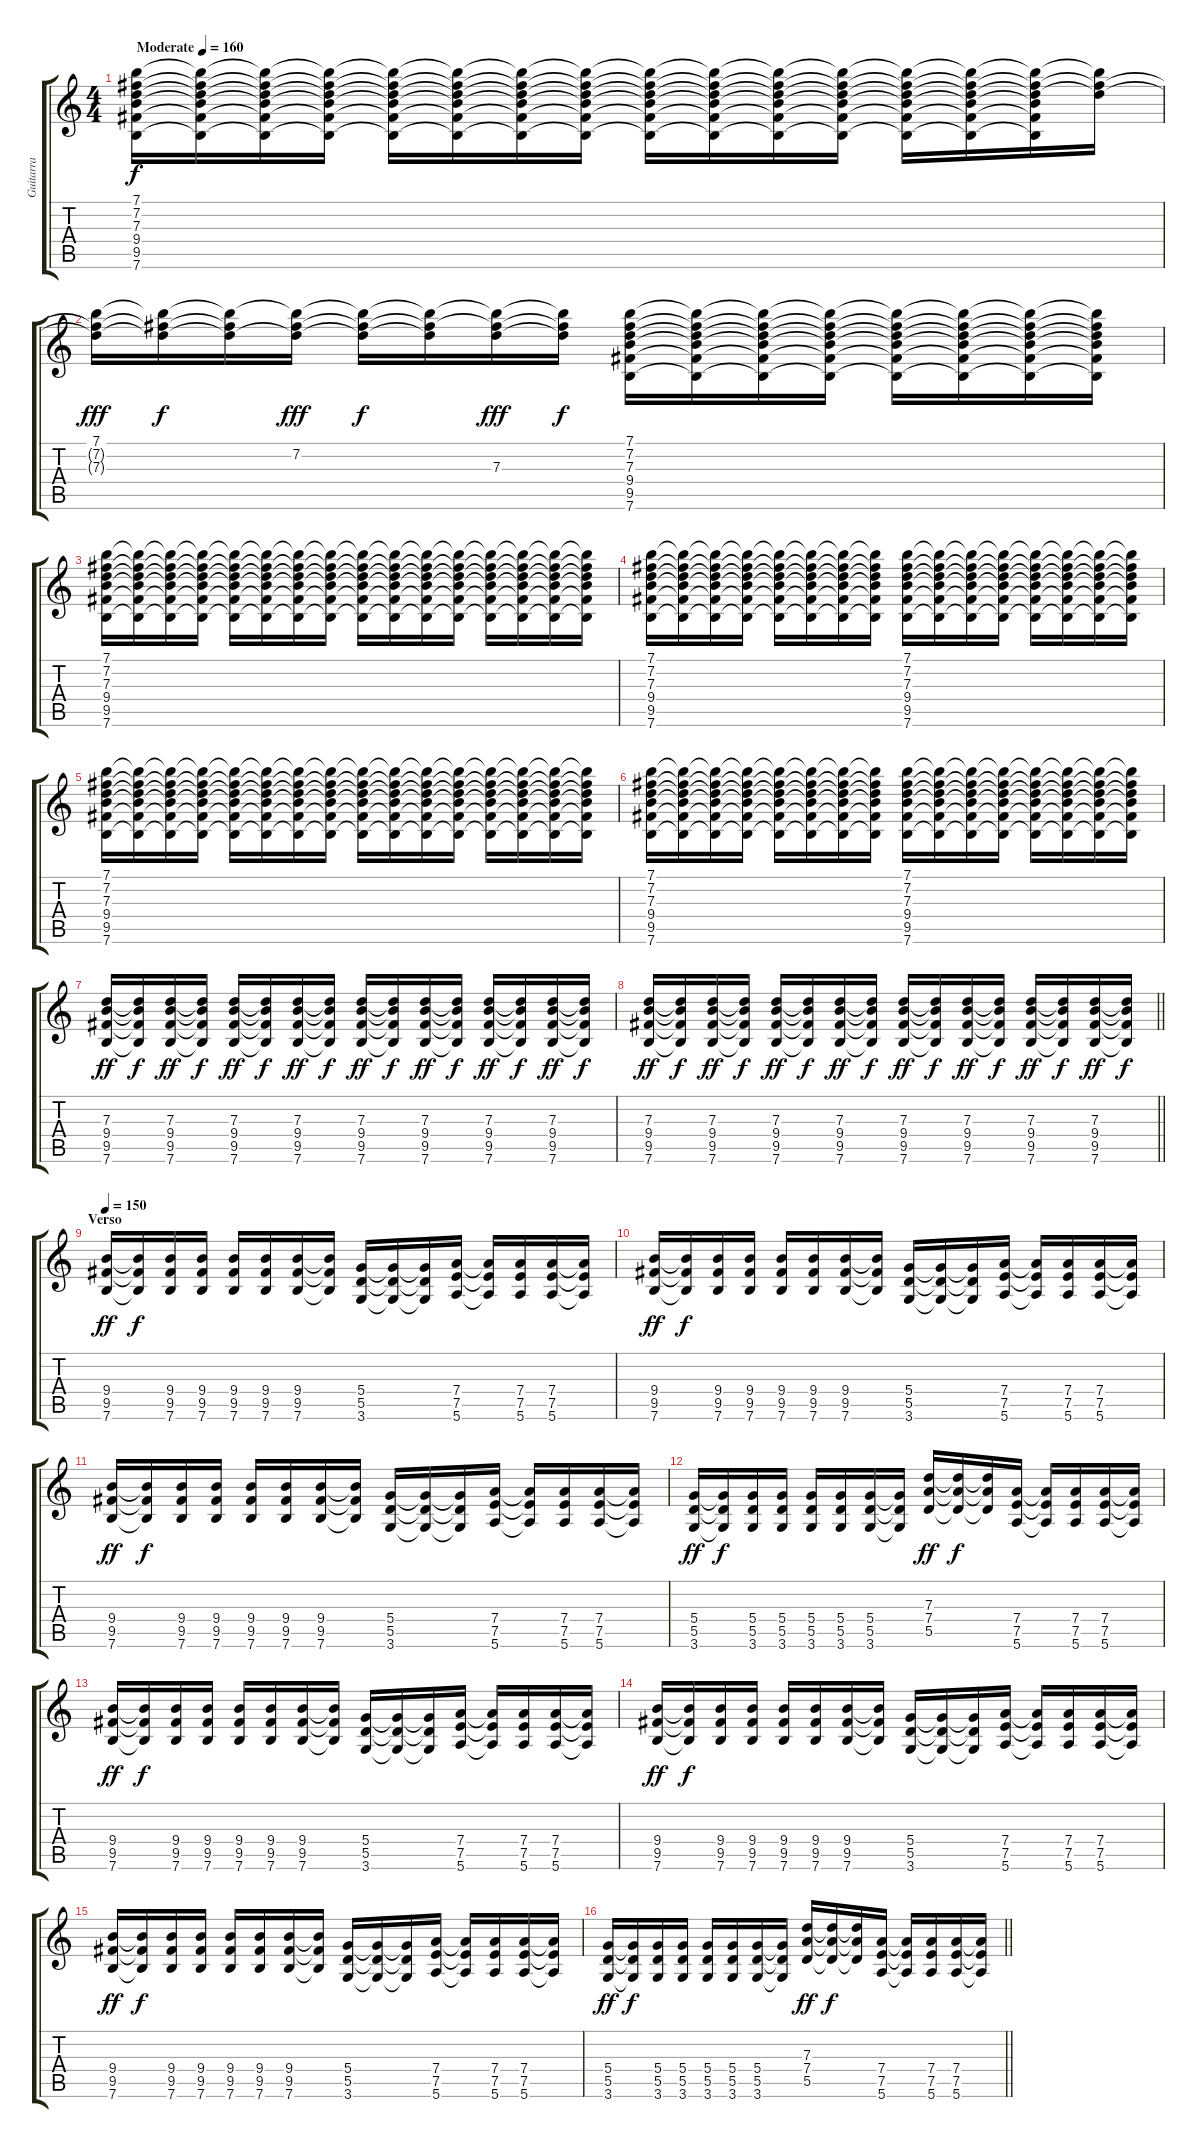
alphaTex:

\track ("Guitarra" "Guitarra") {instrument distortionguitar}
\staff {score tabs}
\tuning (E4 B3 G3 D3 A2 E2) {hide}
\ts (4 4)
\tempo (160 "Moderate")
\clef g2
\ks c
(7.1 7.2 7.3 9.4 9.5 7.6).16{dy f instrument distortionguitar} (7.1{t} 7.2{t} 7.3{t} 9.4{t} 9.5{t} 7.6{t}).16 (7.1{t} 7.2{t} 7.3{t} 9.4{t} 9.5{t} 7.6{t}).16 (7.1{t} 7.2{t} 7.3{t} 9.4{t} 9.5{t} 7.6{t}).16 (7.1{t} 7.2{t} 7.3{t} 9.4{t} 9.5{t} 7.6{t}).16 (7.1{t} 7.2{t} 7.3{t} 9.4{t} 9.5{t} 7.6{t}).16 (7.1{t} 7.2{t} 7.3{t} 9.4{t} 9.5{t} 7.6{t}).16 (7.1{t} 7.2{t} 7.3{t} 9.4{t} 9.5{t} 7.6{t}).16 (7.1{t} 7.2{t} 7.3{t} 9.4{t} 9.5{t} 7.6{t}).16 (7.1{t} 7.2{t} 7.3{t} 9.4{t} 9.5{t} 7.6{t}).16 (7.1{t} 7.2{t} 7.3{t} 9.4{t} 9.5{t} 7.6{t}).16 (7.1{t} 7.2{t} 7.3{t} 9.4{t} 9.5{t} 7.6{t}).16 (7.1{t} 7.2{t} 7.3{t} 9.4{t} 9.5{t} 7.6{t}).16 (7.1{t} 7.2{t} 7.3{t} 9.4{t} 9.5{t} 7.6{t}).16 (7.1{t} 7.2{t} 7.3{t} 9.4{t} 9.5{t} 7.6{t}).16 (7.1{t} 7.2{t} 7.3{t}).16 |
(7.1 7.2{t} 7.3{t}).16{dy fff} (7.1{t} 7.2{t} 7.3{t}).16{dy f} (7.1{t} 7.2{t} 7.3{t}).16 (7.1{t} 7.2 7.3{t}).16{dy fff} (7.1{t} 7.2{t} 7.3{t}).16{dy f} (7.1{t} 7.2{t} 7.3{t}).16 (7.1{t} 7.2{t} 7.3).16{dy fff} (7.1{t} 7.2{t} 7.3{t}).16{dy f} (7.1 7.2 7.3 9.4 9.5 7.6).16 (7.1{t} 7.2{t} 7.3{t} 9.4{t} 9.5{t} 7.6{t}).16 (7.1{t} 7.2{t} 7.3{t} 9.4{t} 9.5{t} 7.6{t}).16 (7.1{t} 7.2{t} 7.3{t} 9.4{t} 9.5{t} 7.6{t}).16 (7.1{t} 7.2{t} 7.3{t} 9.4{t} 9.5{t} 7.6{t}).16 (7.1{t} 7.2{t} 7.3{t} 9.4{t} 9.5{t} 7.6{t}).16 (7.1{t} 7.2{t} 7.3{t} 9.4{t} 9.5{t} 7.6{t}).16 (7.1{t} 7.2{t} 7.3{t} 9.4{t} 9.5{t} 7.6{t}).16 |
(7.1 7.2 7.3 9.4 9.5 7.6).16 (7.1{t} 7.2{t} 7.3{t} 9.4{t} 9.5{t} 7.6{t}).16 (7.1{t} 7.2{t} 7.3{t} 9.4{t} 9.5{t} 7.6{t}).16 (7.1{t} 7.2{t} 7.3{t} 9.4{t} 9.5{t} 7.6{t}).16 (7.1{t} 7.2{t} 7.3{t} 9.4{t} 9.5{t} 7.6{t}).16 (7.1{t} 7.2{t} 7.3{t} 9.4{t} 9.5{t} 7.6{t}).16 (7.1{t} 7.2{t} 7.3{t} 9.4{t} 9.5{t} 7.6{t}).16 (7.1{t} 7.2{t} 7.3{t} 9.4{t} 9.5{t} 7.6{t}).16 (7.1{t} 7.2{t} 7.3{t} 9.4{t} 9.5{t} 7.6{t}).16 (7.1{t} 7.2{t} 7.3{t} 9.4{t} 9.5{t} 7.6{t}).16 (7.1{t} 7.2{t} 7.3{t} 9.4{t} 9.5{t} 7.6{t}).16 (7.1{t} 7.2{t} 7.3{t} 9.4{t} 9.5{t} 7.6{t}).16 (7.1{t} 7.2{t} 7.3{t} 9.4{t} 9.5{t} 7.6{t}).16 (7.1{t} 7.2{t} 7.3{t} 9.4{t} 9.5{t} 7.6{t}).16 (7.1{t} 7.2{t} 7.3{t} 9.4{t} 9.5{t} 7.6{t}).16 (7.1{t} 7.2{t} 7.3{t} 9.4{t} 9.5{t} 7.6{t}).16 |
(7.1 7.2 7.3 9.4 9.5 7.6).16 (7.1{t} 7.2{t} 7.3{t} 9.4{t} 9.5{t} 7.6{t}).16 (7.1{t} 7.2{t} 7.3{t} 9.4{t} 9.5{t} 7.6{t}).16 (7.1{t} 7.2{t} 7.3{t} 9.4{t} 9.5{t} 7.6{t}).16 (7.1{t} 7.2{t} 7.3{t} 9.4{t} 9.5{t} 7.6{t}).16 (7.1{t} 7.2{t} 7.3{t} 9.4{t} 9.5{t} 7.6{t}).16 (7.1{t} 7.2{t} 7.3{t} 9.4{t} 9.5{t} 7.6{t}).16 (7.1{t} 7.2{t} 7.3{t} 9.4{t} 9.5{t} 7.6{t}).16 (7.1 7.2 7.3 9.4 9.5 7.6).16 (7.1{t} 7.2{t} 7.3{t} 9.4{t} 9.5{t} 7.6{t}).16 (7.1{t} 7.2{t} 7.3{t} 9.4{t} 9.5{t} 7.6{t}).16 (7.1{t} 7.2{t} 7.3{t} 9.4{t} 9.5{t} 7.6{t}).16 (7.1{t} 7.2{t} 7.3{t} 9.4{t} 9.5{t} 7.6{t}).16 (7.1{t} 7.2{t} 7.3{t} 9.4{t} 9.5{t} 7.6{t}).16 (7.1{t} 7.2{t} 7.3{t} 9.4{t} 9.5{t} 7.6{t}).16 (7.1{t} 7.2{t} 7.3{t} 9.4{t} 9.5{t} 7.6{t}).16 |
(7.1 7.2 7.3 9.4 9.5 7.6).16 (7.1{t} 7.2{t} 7.3{t} 9.4{t} 9.5{t} 7.6{t}).16 (7.1{t} 7.2{t} 7.3{t} 9.4{t} 9.5{t} 7.6{t}).16 (7.1{t} 7.2{t} 7.3{t} 9.4{t} 9.5{t} 7.6{t}).16 (7.1{t} 7.2{t} 7.3{t} 9.4{t} 9.5{t} 7.6{t}).16 (7.1{t} 7.2{t} 7.3{t} 9.4{t} 9.5{t} 7.6{t}).16 (7.1{t} 7.2{t} 7.3{t} 9.4{t} 9.5{t} 7.6{t}).16 (7.1{t} 7.2{t} 7.3{t} 9.4{t} 9.5{t} 7.6{t}).16 (7.1{t} 7.2{t} 7.3{t} 9.4{t} 9.5{t} 7.6{t}).16 (7.1{t} 7.2{t} 7.3{t} 9.4{t} 9.5{t} 7.6{t}).16 (7.1{t} 7.2{t} 7.3{t} 9.4{t} 9.5{t} 7.6{t}).16 (7.1{t} 7.2{t} 7.3{t} 9.4{t} 9.5{t} 7.6{t}).16 (7.1{t} 7.2{t} 7.3{t} 9.4{t} 9.5{t} 7.6{t}).16 (7.1{t} 7.2{t} 7.3{t} 9.4{t} 9.5{t} 7.6{t}).16 (7.1{t} 7.2{t} 7.3{t} 9.4{t} 9.5{t} 7.6{t}).16 (7.1{t} 7.2{t} 7.3{t} 9.4{t} 9.5{t} 7.6{t}).16 |
(7.1 7.2 7.3 9.4 9.5 7.6).16 (7.1{t} 7.2{t} 7.3{t} 9.4{t} 9.5{t} 7.6{t}).16 (7.1{t} 7.2{t} 7.3{t} 9.4{t} 9.5{t} 7.6{t}).16 (7.1{t} 7.2{t} 7.3{t} 9.4{t} 9.5{t} 7.6{t}).16 (7.1{t} 7.2{t} 7.3{t} 9.4{t} 9.5{t} 7.6{t}).16 (7.1{t} 7.2{t} 7.3{t} 9.4{t} 9.5{t} 7.6{t}).16 (7.1{t} 7.2{t} 7.3{t} 9.4{t} 9.5{t} 7.6{t}).16 (7.1{t} 7.2{t} 7.3{t} 9.4{t} 9.5{t} 7.6{t}).16 (7.1 7.2 7.3 9.4 9.5 7.6).16 (7.1{t} 7.2{t} 7.3{t} 9.4{t} 9.5{t} 7.6{t}).16 (7.1{t} 7.2{t} 7.3{t} 9.4{t} 9.5{t} 7.6{t}).16 (7.1{t} 7.2{t} 7.3{t} 9.4{t} 9.5{t} 7.6{t}).16 (7.1{t} 7.2{t} 7.3{t} 9.4{t} 9.5{t} 7.6{t}).16 (7.1{t} 7.2{t} 7.3{t} 9.4{t} 9.5{t} 7.6{t}).16 (7.1{t} 7.2{t} 7.3{t} 9.4{t} 9.5{t} 7.6{t}).16 (7.1{t} 7.2{t} 7.3{t} 9.4{t} 9.5{t} 7.6{t}).16 |
(7.3 9.4 9.5 7.6).16{dy ff} (7.3{t} 9.4{t} 9.5{t} 7.6{t}).16{dy f} (7.3 9.4 9.5 7.6).16{dy ff} (7.3{t} 9.4{t} 9.5{t} 7.6{t}).16{dy f} (7.3 9.4 9.5 7.6).16{dy ff} (7.3{t} 9.4{t} 9.5{t} 7.6{t}).16{dy f} (7.3 9.4 9.5 7.6).16{dy ff} (7.3{t} 9.4{t} 9.5{t} 7.6{t}).16{dy f} (7.3 9.4 9.5 7.6).16{dy ff} (7.3{t} 9.4{t} 9.5{t} 7.6{t}).16{dy f} (7.3 9.4 9.5 7.6).16{dy ff} (7.3{t} 9.4{t} 9.5{t} 7.6{t}).16{dy f} (7.3 9.4 9.5 7.6).16{dy ff} (7.3{t} 9.4{t} 9.5{t} 7.6{t}).16{dy f} (7.3 9.4 9.5 7.6).16{dy ff} (7.3{t} 9.4{t} 9.5{t} 7.6{t}).16{dy f} |
\barLineRight lightlight
(7.3 9.4 9.5 7.6).16{dy ff} (7.3{t} 9.4{t} 9.5{t} 7.6{t}).16{dy f} (7.3 9.4 9.5 7.6).16{dy ff} (7.3{t} 9.4{t} 9.5{t} 7.6{t}).16{dy f} (7.3 9.4 9.5 7.6).16{dy ff} (7.3{t} 9.4{t} 9.5{t} 7.6{t}).16{dy f} (7.3 9.4 9.5 7.6).16{dy ff} (7.3{t} 9.4{t} 9.5{t} 7.6{t}).16{dy f} (7.3 9.4 9.5 7.6).16{dy ff} (7.3{t} 9.4{t} 9.5{t} 7.6{t}).16{dy f} (7.3 9.4 9.5 7.6).16{dy ff} (7.3{t} 9.4{t} 9.5{t} 7.6{t}).16{dy f} (7.3 9.4 9.5 7.6).16{dy ff} (7.3{t} 9.4{t} 9.5{t} 7.6{t}).16{dy f} (7.3 9.4 9.5 7.6).16{dy ff} (7.3{t} 9.4{t} 9.5{t} 7.6{t}).16{dy f} |
\section ("" "Verso")
\tempo 150
(9.4 9.5 7.6).16{dy ff} (9.4{t} 9.5{t} 7.6{t}).16{dy f} (9.4 9.5 7.6).16 (9.4 9.5 7.6).16 (9.4 9.5 7.6).16 (9.4 9.5 7.6).16 (9.4 9.5 7.6).16 (9.4{t} 9.5{t} 7.6{t}).16 (5.4 5.5 3.6).16 (5.4{t} 5.5{t} 3.6{t}).16 (5.4{t} 5.5{t} 3.6{t}).16 (7.4 7.5 5.6).16 (7.4{t} 7.5{t} 5.6{t}).16 (7.4 7.5 5.6).16 (7.4 7.5 5.6).16 (7.4{t} 7.5{t} 5.6{t}).16 |
(9.4 9.5 7.6).16{dy ff} (9.4{t} 9.5{t} 7.6{t}).16{dy f} (9.4 9.5 7.6).16 (9.4 9.5 7.6).16 (9.4 9.5 7.6).16 (9.4 9.5 7.6).16 (9.4 9.5 7.6).16 (9.4{t} 9.5{t} 7.6{t}).16 (5.4 5.5 3.6).16 (5.4{t} 5.5{t} 3.6{t}).16 (5.4{t} 5.5{t} 3.6{t}).16 (7.4 7.5 5.6).16 (7.4{t} 7.5{t} 5.6{t}).16 (7.4 7.5 5.6).16 (7.4 7.5 5.6).16 (7.4{t} 7.5{t} 5.6{t}).16 |
(9.4 9.5 7.6).16{dy ff} (9.4{t} 9.5{t} 7.6{t}).16{dy f} (9.4 9.5 7.6).16 (9.4 9.5 7.6).16 (9.4 9.5 7.6).16 (9.4 9.5 7.6).16 (9.4 9.5 7.6).16 (9.4{t} 9.5{t} 7.6{t}).16 (5.4 5.5 3.6).16 (5.4{t} 5.5{t} 3.6{t}).16 (5.4{t} 5.5{t} 3.6{t}).16 (7.4 7.5 5.6).16 (7.4{t} 7.5{t} 5.6{t}).16 (7.4 7.5 5.6).16 (7.4 7.5 5.6).16 (7.4{t} 7.5{t} 5.6{t}).16 |
(5.4 5.5 3.6).16{dy ff} (5.4{t} 5.5{t} 3.6{t}).16{dy f} (5.4 5.5 3.6).16 (5.4 5.5 3.6).16 (5.4 5.5 3.6).16 (5.4 5.5 3.6).16 (5.4 5.5 3.6).16 (5.4{t} 5.5{t} 3.6{t}).16 (7.3 7.4 5.5).16{dy ff} (7.3{t} 7.4{t} 5.5{t}).16{dy f} (7.3{t} 7.4{t} 5.5{t}).16 (7.4 7.5 5.6).16 (7.4{t} 7.5{t} 5.6{t}).16 (7.4 7.5 5.6).16 (7.4 7.5 5.6).16 (7.4{t} 7.5{t} 5.6{t}).16 |
(9.4 9.5 7.6).16{dy ff} (9.4{t} 9.5{t} 7.6{t}).16{dy f} (9.4 9.5 7.6).16 (9.4 9.5 7.6).16 (9.4 9.5 7.6).16 (9.4 9.5 7.6).16 (9.4 9.5 7.6).16 (9.4{t} 9.5{t} 7.6{t}).16 (5.4 5.5 3.6).16 (5.4{t} 5.5{t} 3.6{t}).16 (5.4{t} 5.5{t} 3.6{t}).16 (7.4 7.5 5.6).16 (7.4{t} 7.5{t} 5.6{t}).16 (7.4 7.5 5.6).16 (7.4 7.5 5.6).16 (7.4{t} 7.5{t} 5.6{t}).16 |
(9.4 9.5 7.6).16{dy ff} (9.4{t} 9.5{t} 7.6{t}).16{dy f} (9.4 9.5 7.6).16 (9.4 9.5 7.6).16 (9.4 9.5 7.6).16 (9.4 9.5 7.6).16 (9.4 9.5 7.6).16 (9.4{t} 9.5{t} 7.6{t}).16 (5.4 5.5 3.6).16 (5.4{t} 5.5{t} 3.6{t}).16 (5.4{t} 5.5{t} 3.6{t}).16 (7.4 7.5 5.6).16 (7.4{t} 7.5{t} 5.6{t}).16 (7.4 7.5 5.6).16 (7.4 7.5 5.6).16 (7.4{t} 7.5{t} 5.6{t}).16 |
(9.4 9.5 7.6).16{dy ff} (9.4{t} 9.5{t} 7.6{t}).16{dy f} (9.4 9.5 7.6).16 (9.4 9.5 7.6).16 (9.4 9.5 7.6).16 (9.4 9.5 7.6).16 (9.4 9.5 7.6).16 (9.4{t} 9.5{t} 7.6{t}).16 (5.4 5.5 3.6).16 (5.4{t} 5.5{t} 3.6{t}).16 (5.4{t} 5.5{t} 3.6{t}).16 (7.4 7.5 5.6).16 (7.4{t} 7.5{t} 5.6{t}).16 (7.4 7.5 5.6).16 (7.4 7.5 5.6).16 (7.4{t} 7.5{t} 5.6{t}).16 |
\barLineRight lightlight
(5.4 5.5 3.6).16{dy ff} (5.4{t} 5.5{t} 3.6{t}).16{dy f} (5.4 5.5 3.6).16 (5.4 5.5 3.6).16 (5.4 5.5 3.6).16 (5.4 5.5 3.6).16 (5.4 5.5 3.6).16 (5.4{t} 5.5{t} 3.6{t}).16 (7.3 7.4 5.5).16{dy ff} (7.3{t} 7.4{t} 5.5{t}).16{dy f} (7.3{t} 7.4{t} 5.5{t}).16 (7.4 7.5 5.6).16 (7.4{t} 7.5{t} 5.6{t}).16 (7.4 7.5 5.6).16 (7.4 7.5 5.6).16 (7.4{t} 7.5{t} 5.6{t}).16
